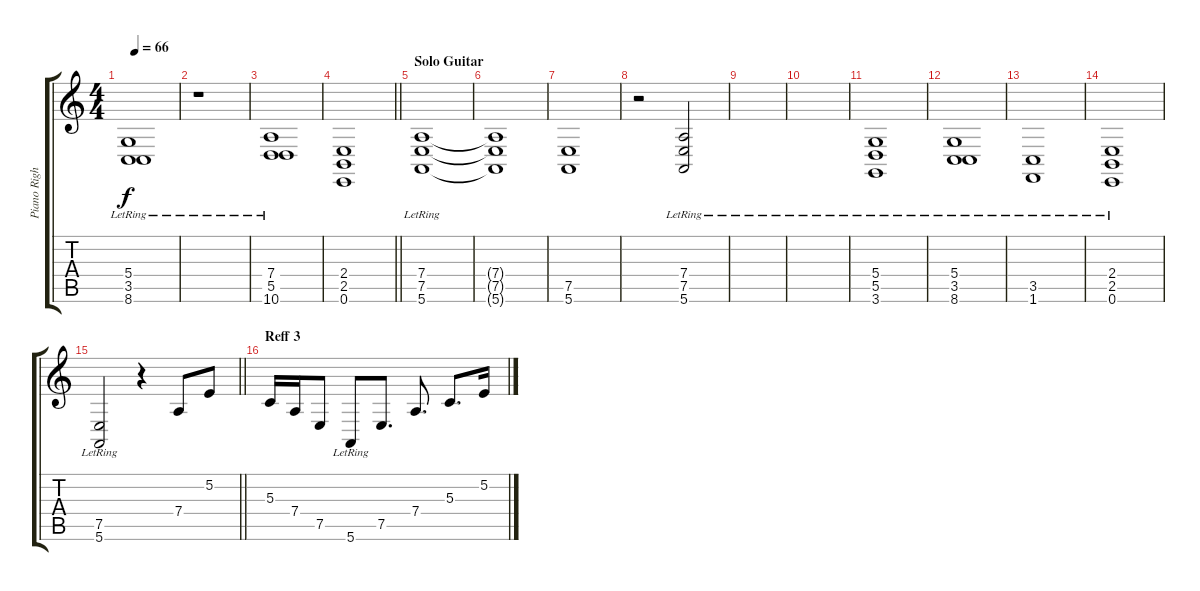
\track ("Piano Right Hand" "Piano Righ") {instrument acousticgrandpiano}
\staff {score tabs}
\tuning (E4 B3 G3 D3 A2 E2) {hide}
\ts (4 4)
\tempo 66
\clef g2
\ks c
(5.4 3.5 8.6{lr}).1{dy f} |
r.1 |
(7.4{lr} 5.5 10.6).1 |
\barLineRight lightlight
(2.4 2.5 0.6).1 |
\section ("" "Solo Guitar")
(7.4{lr} 7.5 5.6).1 |
(7.4{t} 7.5{t} 5.6{t}).1 |
(7.5 5.6).1 |
r.2 (7.4{lr} 7.5 5.6).2 |
|
|
(5.4{lr} 5.5 3.6).1 |
(5.4 3.5 8.6{lr}).1 |
(3.5{lr} 1.6).1 |
(2.4{lr} 2.5 0.6).1 |
\barLineRight lightlight
(7.5{lr} 5.6).2 r.4 7.4.8 5.2.8 |
\section ("" "Reff 3")
5.3.16 7.4.16 7.5.8 5.6{lr}.8 7.5.8{d} 7.4.8{d} 5.3.8{d} 5.2.16
